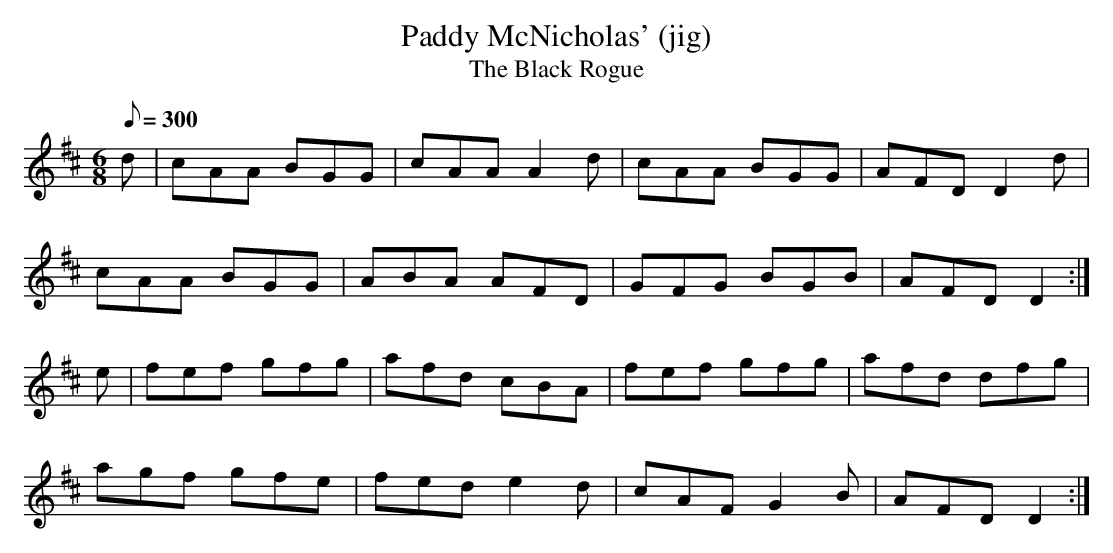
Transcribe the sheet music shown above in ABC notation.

X:1
T: Paddy McNicholas' (jig)
T: The Black Rogue
M: 6/8
Q: 300
L: 1/8
K: D
d | cAA BGG | cAA A2d | cAA BGG | AFD D2d |
cAA BGG | ABA AFD | GFG BGB | AFD D2 :|
e | fef gfg | afd cBA | fef gfg | afd dfg |
agf gfe | fed e2d | cAF G2B | AFD D2 :|
